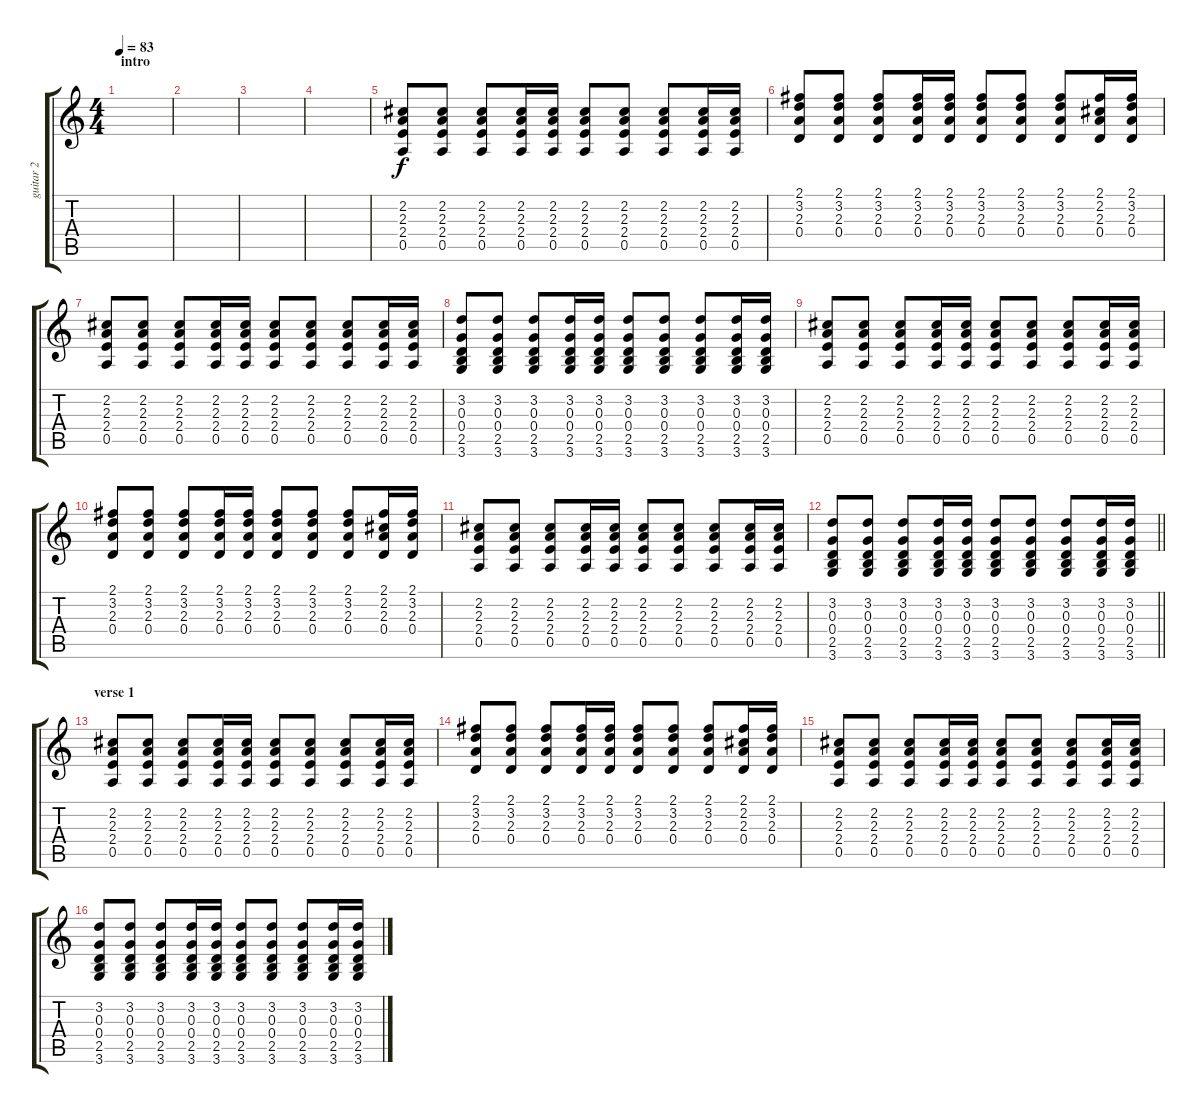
\track ("guitar 2" "guitar 2") {instrument overdrivenguitar}
\staff {score tabs}
\tuning (E4 B3 G3 D3 A2 E2) {hide}
\ts (4 4)
\section ("" "intro")
\tempo 83
\clef g2
\ks c
|
|
|
|
(2.2 2.3 2.4 0.5).8 (2.2 2.3 2.4 0.5).8 (2.2 2.3 2.4 0.5).8 (2.2 2.3 2.4 0.5).16 (2.2 2.3 2.4 0.5).16 (2.2 2.3 2.4 0.5).8 (2.2 2.3 2.4 0.5).8 (2.2 2.3 2.4 0.5).8 (2.2 2.3 2.4 0.5).16 (2.2 2.3 2.4 0.5).16 |
(2.1 3.2 2.3 0.4).8 (2.1 3.2 2.3 0.4).8 (2.1 3.2 2.3 0.4).8 (2.1 3.2 2.3 0.4).16 (2.1 3.2 2.3 0.4).16 (2.1 3.2 2.3 0.4).8 (2.1 3.2 2.3 0.4).8 (2.1 3.2 2.3 0.4).8 (2.1 2.2 2.3 0.4).16 (2.1 3.2 2.3 0.4).16 |
(2.2 2.3 2.4 0.5).8 (2.2 2.3 2.4 0.5).8 (2.2 2.3 2.4 0.5).8 (2.2 2.3 2.4 0.5).16 (2.2 2.3 2.4 0.5).16 (2.2 2.3 2.4 0.5).8 (2.2 2.3 2.4 0.5).8 (2.2 2.3 2.4 0.5).8 (2.2 2.3 2.4 0.5).16 (2.2 2.3 2.4 0.5).16 |
(3.2 0.3 0.4 2.5 3.6).8 (3.2 0.3 0.4 2.5 3.6).8 (3.2 0.3 0.4 2.5 3.6).8 (3.2 0.3 0.4 2.5 3.6).16 (3.2 0.3 0.4 2.5 3.6).16 (3.2 0.3 0.4 2.5 3.6).8 (3.2 0.3 0.4 2.5 3.6).8 (3.2 0.3 0.4 2.5 3.6).8 (3.2 0.3 0.4 2.5 3.6).16 (3.2 0.3 0.4 2.5 3.6).16 |
(2.2 2.3 2.4 0.5).8 (2.2 2.3 2.4 0.5).8 (2.2 2.3 2.4 0.5).8 (2.2 2.3 2.4 0.5).16 (2.2 2.3 2.4 0.5).16 (2.2 2.3 2.4 0.5).8 (2.2 2.3 2.4 0.5).8 (2.2 2.3 2.4 0.5).8 (2.2 2.3 2.4 0.5).16 (2.2 2.3 2.4 0.5).16 |
(2.1 3.2 2.3 0.4).8 (2.1 3.2 2.3 0.4).8 (2.1 3.2 2.3 0.4).8 (2.1 3.2 2.3 0.4).16 (2.1 3.2 2.3 0.4).16 (2.1 3.2 2.3 0.4).8 (2.1 3.2 2.3 0.4).8 (2.1 3.2 2.3 0.4).8 (2.1 2.2 2.3 0.4).16 (2.1 3.2 2.3 0.4).16 |
(2.2 2.3 2.4 0.5).8 (2.2 2.3 2.4 0.5).8 (2.2 2.3 2.4 0.5).8 (2.2 2.3 2.4 0.5).16 (2.2 2.3 2.4 0.5).16 (2.2 2.3 2.4 0.5).8 (2.2 2.3 2.4 0.5).8 (2.2 2.3 2.4 0.5).8 (2.2 2.3 2.4 0.5).16 (2.2 2.3 2.4 0.5).16 |
\barLineRight lightlight
(3.2 0.3 0.4 2.5 3.6).8 (3.2 0.3 0.4 2.5 3.6).8 (3.2 0.3 0.4 2.5 3.6).8 (3.2 0.3 0.4 2.5 3.6).16 (3.2 0.3 0.4 2.5 3.6).16 (3.2 0.3 0.4 2.5 3.6).8 (3.2 0.3 0.4 2.5 3.6).8 (3.2 0.3 0.4 2.5 3.6).8 (3.2 0.3 0.4 2.5 3.6).16 (3.2 0.3 0.4 2.5 3.6).16 |
\section ("" "verse 1")
(2.2 2.3 2.4 0.5).8 (2.2 2.3 2.4 0.5).8 (2.2 2.3 2.4 0.5).8 (2.2 2.3 2.4 0.5).16 (2.2 2.3 2.4 0.5).16 (2.2 2.3 2.4 0.5).8 (2.2 2.3 2.4 0.5).8 (2.2 2.3 2.4 0.5).8 (2.2 2.3 2.4 0.5).16 (2.2 2.3 2.4 0.5).16 |
(2.1 3.2 2.3 0.4).8 (2.1 3.2 2.3 0.4).8 (2.1 3.2 2.3 0.4).8 (2.1 3.2 2.3 0.4).16 (2.1 3.2 2.3 0.4).16 (2.1 3.2 2.3 0.4).8 (2.1 3.2 2.3 0.4).8 (2.1 3.2 2.3 0.4).8 (2.1 2.2 2.3 0.4).16 (2.1 3.2 2.3 0.4).16 |
(2.2 2.3 2.4 0.5).8 (2.2 2.3 2.4 0.5).8 (2.2 2.3 2.4 0.5).8 (2.2 2.3 2.4 0.5).16 (2.2 2.3 2.4 0.5).16 (2.2 2.3 2.4 0.5).8 (2.2 2.3 2.4 0.5).8 (2.2 2.3 2.4 0.5).8 (2.2 2.3 2.4 0.5).16 (2.2 2.3 2.4 0.5).16 |
(3.2 0.3 0.4 2.5 3.6).8 (3.2 0.3 0.4 2.5 3.6).8 (3.2 0.3 0.4 2.5 3.6).8 (3.2 0.3 0.4 2.5 3.6).16 (3.2 0.3 0.4 2.5 3.6).16 (3.2 0.3 0.4 2.5 3.6).8 (3.2 0.3 0.4 2.5 3.6).8 (3.2 0.3 0.4 2.5 3.6).8 (3.2 0.3 0.4 2.5 3.6).16 (3.2 0.3 0.4 2.5 3.6).16
